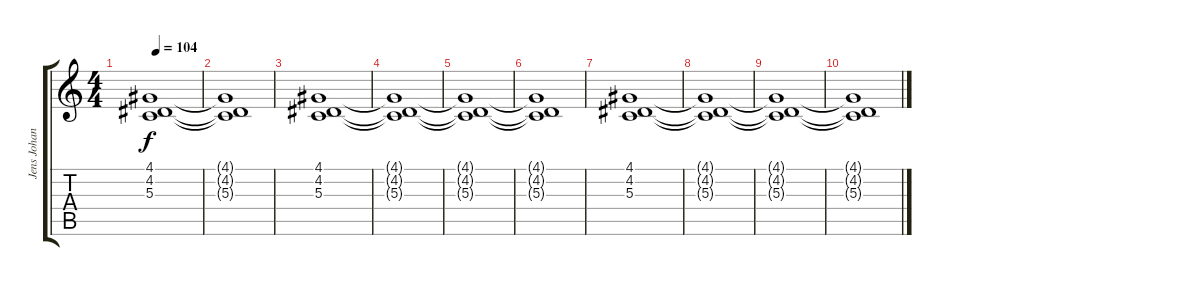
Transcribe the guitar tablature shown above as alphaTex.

\track ("Jens Johansson" "Jens Johan") {instrument choiraahs}
\staff {score tabs}
\tuning (E4 B3 G3 D3 A2 E2) {hide}
\ts (4 4)
\tempo 104
\clef g2
\ks c
(4.1{t} 4.2{t} 5.3{t}).1{dy f} |
(4.1{t} 4.2{t} 5.3{t}).1 |
(4.1 4.2 5.3).1 |
(4.1{t} 4.2{t} 5.3{t}).1 |
(4.1{t} 4.2{t} 5.3{t}).1 |
(4.1{t} 4.2{t} 5.3{t}).1 |
(4.1 4.2 5.3).1 |
(4.1{t} 4.2{t} 5.3{t}).1 |
(4.1{t} 4.2{t} 5.3{t}).1 |
(4.1{t} 4.2{t} 5.3{t}).1
